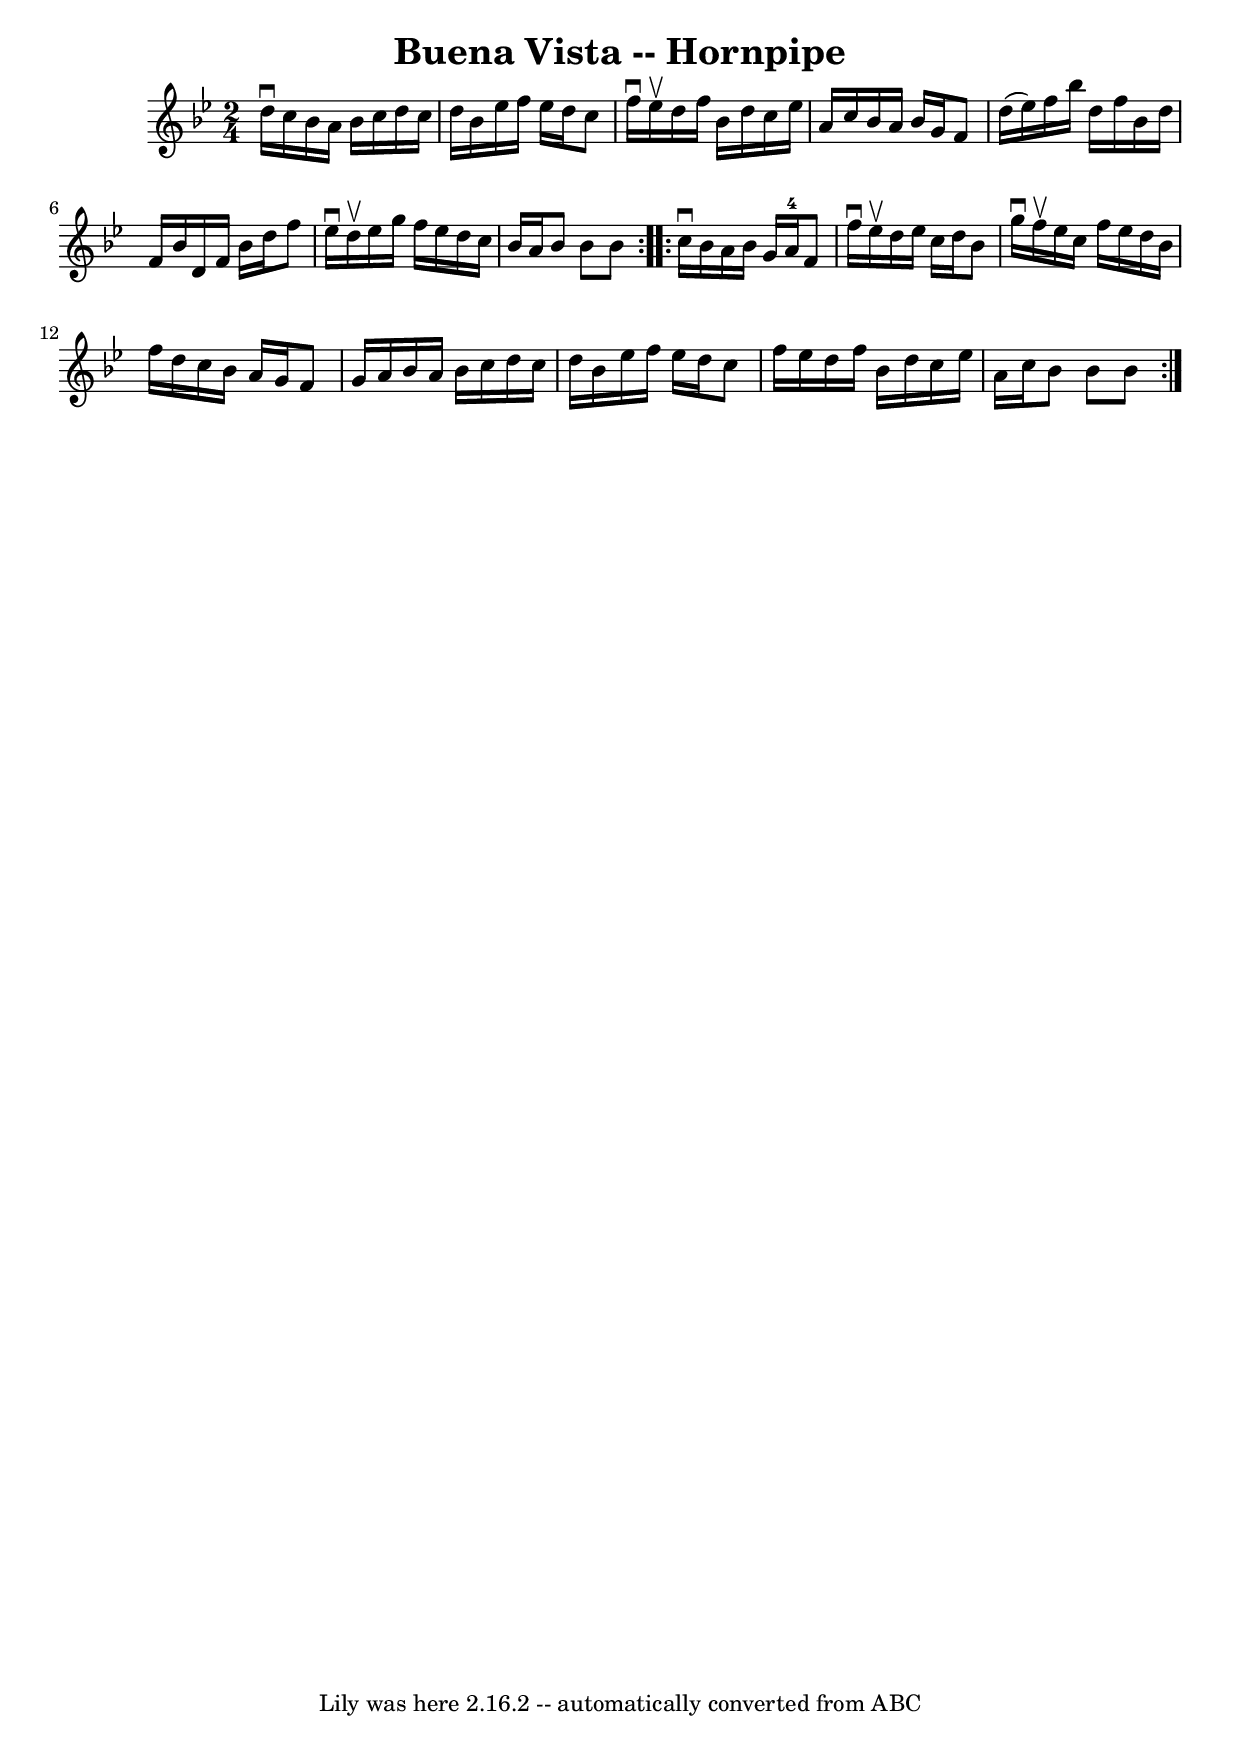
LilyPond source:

\version "2.16.2"
\include "Mammoth.ily"
\header {
  %% book = "Cole's 1000 Fiddle Tunes"
 crossRefNumber = "1"
 footnotes = ""
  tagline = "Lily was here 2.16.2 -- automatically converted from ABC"
  title = "Buena Vista -- Hornpipe"

}
voicedefault =  {



  \repeat volta 2 {

    \time 2/4      \key bf \major d''16^\downbow c''16   |
 bf'16 a'16 bf'16 c''16 d''16 c''16 d''16 bf'16   |
 ef''16 f''16 ef''16 d''16 c''8 f''16^\downbow ef''16^\upbow  |
 d''16 f''16 bf'16 d''16 c''16 ef''16 a'16 c''16    |
 bf'16 a'16 bf'16 g'16 f'8 d''16 (ef''16)  |
 f''16 bf''16 d''16 f''16 bf'16 d''16 f'16 bf'16   |
 d'16 f'16 bf'16 d''16 f''8 ef''16^\downbow d''16^\upbow  |
 ef''16 g''16 f''16 ef''16 d''16 c''16 bf'16 a'16   |
 bf'8 bf'8 bf'8  
  }     

  \repeat volta 2 { c''16^\downbow bf'16   |
 a'16 bf'16 g'16 a'16-4 f'8 f''16^\downbow ef''16^\upbow  |
 d''16 ef''16 c''16 d''16 bf'8 g''16^\downbow f''16^\upbow  |
 ef''16 c''16 f''16 ef''16 d''16 bf'16 f''16 d''16    |
 c''16 bf'16 a'16 g'16 f'8 g'16 a'16  |
 bf'16 a'16 bf'16 c''16 d''16 c''16 d''16 bf'16    |
 ef''16 f''16 ef''16 d''16 c''8 f''16 ef''16   |
 d''16 f''16 bf'16 d''16 c''16 ef''16 a'16 c''16   |
 bf'8 bf'8 bf'8  
  }   

}

\score{
  <<

    \context Staff="default"
    {
      \voicedefault 
      
    }

  >>
  \layout {
    
  }
  \midi {
  }

}
